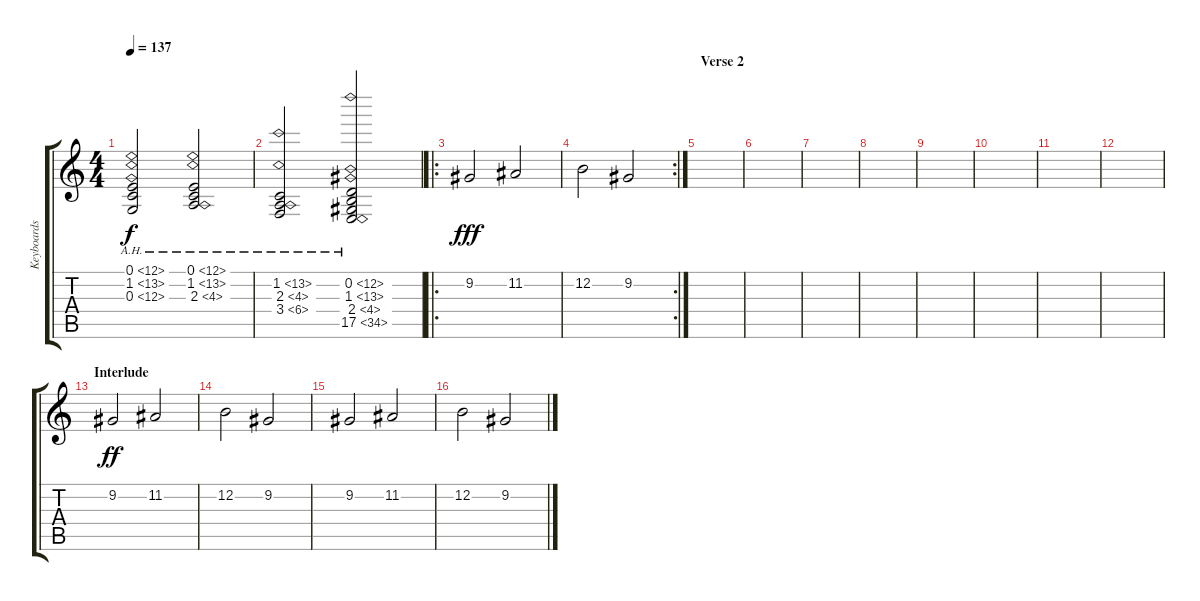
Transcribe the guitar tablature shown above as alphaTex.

\track ("Keyboards 1" "Keyboards ") {instrument stringensemble1}
\staff {score tabs}
\tuning (E4 B3 G3 D3 A2 E2) {hide}
\ts (4 4)
\tempo 137
\clef g2
\ks c
(0.1{ah 12} 1.2{ah 12} 0.3{ah 12}).2{dy f} (0.1{ah 12} 1.2{ah 12} 2.3{ah 2}).2 |
(1.2{ah 12} 2.3{ah 2} 3.4{ah 3}).2 (0.2{ah 12} 1.3{ah 12} 2.4{ah 2} 17.5{ah 17}).2 |
\ro
9.2.2{dy fff} 11.2.2 |
\rc 2
12.2.2 9.2.2 |
\section ("" "Verse 2")
|
|
|
|
|
|
|
|
\section ("" "Interlude")
9.2.2{dy ff} 11.2.2 |
12.2.2 9.2.2 |
9.2.2 11.2.2 |
12.2.2 9.2.2
